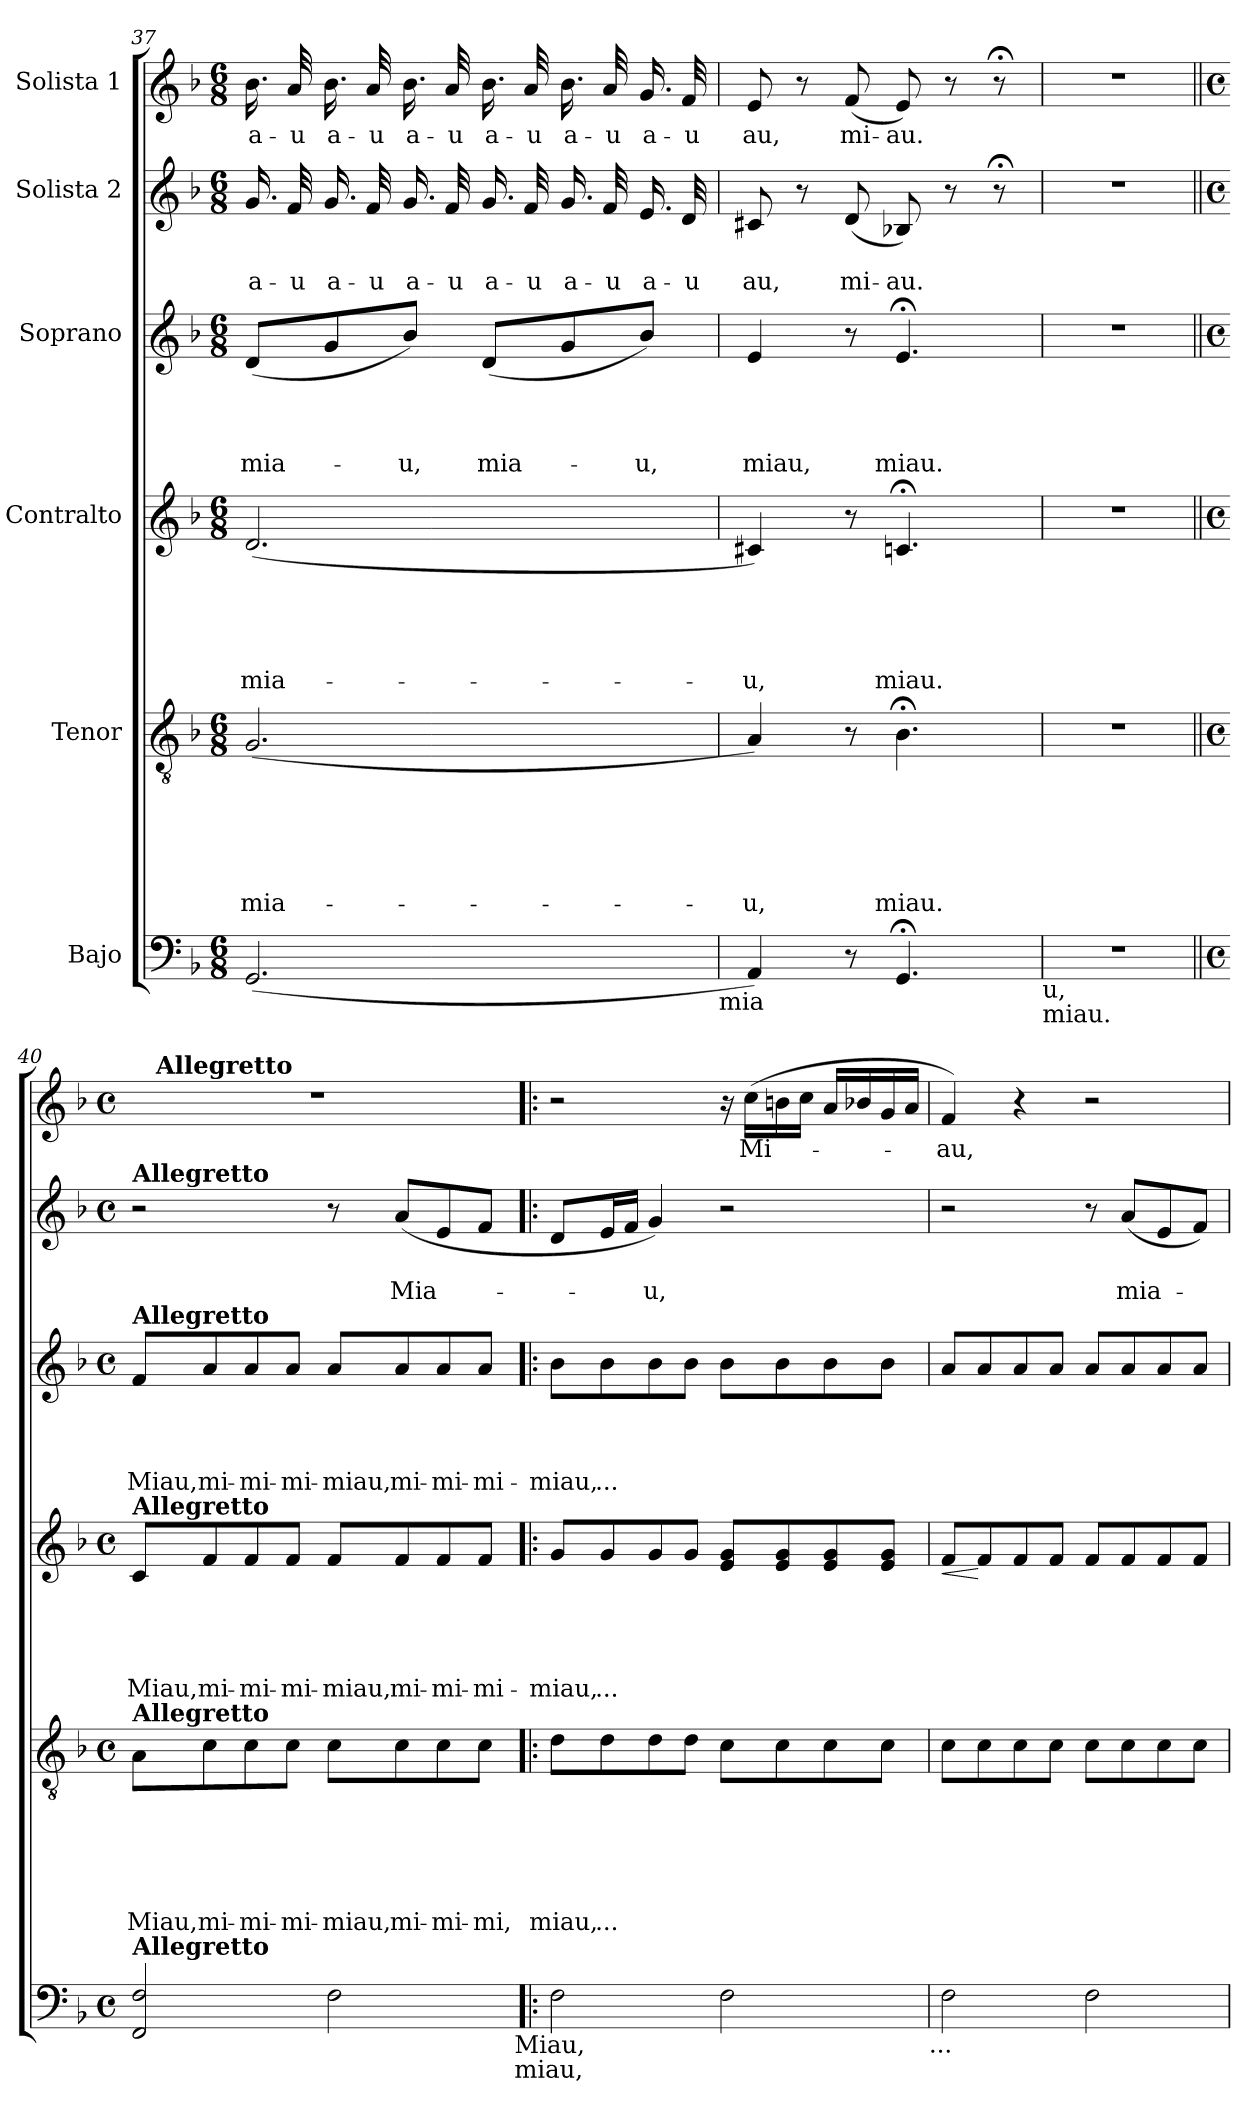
**kern	**kern	**text	**text	**text	**text	**text	**text	**kern	**text	**text	**text	**text	**text	**dynam	**kern	**text	**text	**text	**text	**kern	**text	**text	**kern	**text
*part6	*part5	*part5	*part5	*part5	*part5	*part5	*part5	*part4	*part4	*part4	*part4	*part4	*part4	*part4	*part3	*part3	*part3	*part3	*part3	*part2	*part2	*part2	*part1	*part1
*staff6	*staff5	*staff5	*staff5	*staff5	*staff5	*staff5	*staff5	*staff4	*staff4	*staff4	*staff4	*staff4	*staff4	*staff4	*staff3	*staff3	*staff3	*staff3	*staff3	*staff2	*staff2	*staff2	*staff1	*staff1
*I"Bajo	*I"Tenor	*	*	*	*	*	*	*I"Contralto	*	*	*	*	*	*	*I"Soprano	*	*	*	*	*I"Solista 2	*	*	*I"Solista 1	*
*clefF4	*clefGv2	*	*	*	*	*	*	*clefG2	*	*	*	*	*	*	*clefG2	*	*	*	*	*clefG2	*	*	*clefG2	*
*ITrd7c12	*	*	*	*	*	*	*	*	*	*	*	*	*	*	*	*	*	*	*	*	*	*	*	*
*k[b-]	*k[b-]	*	*	*	*	*	*	*k[b-]	*	*	*	*	*	*	*k[b-]	*	*	*	*	*k[b-]	*	*	*k[b-]	*
*F:	*F:	*	*	*	*	*	*	*F:	*	*	*	*	*	*	*F:	*	*	*	*	*F:	*	*	*F:	*
*M6/8	*M6/8	*	*	*	*	*	*	*M6/8	*	*	*	*	*	*	*M6/8	*	*	*	*	*M6/8	*	*	*M6/8	*
=37	=37	=37	=37	=37	=37	=37	=37	=37	=37	=37	=37	=37	=37	=37	=37	=37	=37	=37	=37	=37	=37	=37	=37	=37
!	!	!	!	!	!	!	!LO:LY:b	!	!	!	!	!	!LO:LY:b	!	!	!	!	!	!LO:LY:b	!	!	!LO:LY:b	!	!LO:LY:b
(<2.GGG/	(<2.G/	.	.	.	.	.	-mia-	(<2.d/	.	.	.	.	-mia-	.	(<8d/L	.	.	.	mia-	16.g/	.	-a-	16.b-\	-a-
!	!	!	!	!	!	!	!	!	!	!	!	!	!	!	!	!	!	!	!	!	!	!LO:LY:b	!	!LO:LY:b
.	.	.	.	.	.	.	.	.	.	.	.	.	.	.	.	.	.	.	.	32f/	.	-u	32a/	-u
!	!	!	!	!	!	!	!	!	!	!	!	!	!	!	!	!	!	!	!	!	!	!LO:LY:b	!	!LO:LY:b
.	.	.	.	.	.	.	.	.	.	.	.	.	.	.	8g/	.	.	.	.	16.g/	.	a-	16.b-\	a-
!	!	!	!	!	!	!	!	!	!	!	!	!	!	!	!	!	!	!	!	!	!	!LO:LY:b	!	!LO:LY:b
.	.	.	.	.	.	.	.	.	.	.	.	.	.	.	.	.	.	.	.	32f/	.	-u	32a/	-u
!	!	!	!	!	!	!	!	!	!	!	!	!	!	!	!	!	!	!	!LO:LY:b	!	!	!LO:LY:b	!	!LO:LY:b
.	.	.	.	.	.	.	.	.	.	.	.	.	.	.	8b-/J)	.	.	.	-u,	16.g/	.	a-	16.b-\	a-
!	!	!	!	!	!	!	!	!	!	!	!	!	!	!	!	!	!	!	!	!	!	!LO:LY:b	!	!LO:LY:b
.	.	.	.	.	.	.	.	.	.	.	.	.	.	.	.	.	.	.	.	32f/	.	-u	32a/	-u
!	!	!	!	!	!	!	!	!	!	!	!	!	!	!	!	!	!	!	!LO:LY:b	!	!	!LO:LY:b	!	!LO:LY:b
.	.	.	.	.	.	.	.	.	.	.	.	.	.	.	(<8d/L	.	.	.	mia-	16.g/	.	a-	16.b-\	a-
!	!	!	!	!	!	!	!	!	!	!	!	!	!	!	!	!	!	!	!	!	!	!LO:LY:b	!	!LO:LY:b
.	.	.	.	.	.	.	.	.	.	.	.	.	.	.	.	.	.	.	.	32f/	.	-u	32a/	-u
!	!	!	!	!	!	!	!	!	!	!	!	!	!	!	!	!	!	!	!	!	!	!LO:LY:b	!	!LO:LY:b
.	.	.	.	.	.	.	.	.	.	.	.	.	.	.	8g/	.	.	.	.	16.g/	.	a-	16.b-\	a-
!	!	!	!	!	!	!	!	!	!	!	!	!	!	!	!	!	!	!	!	!	!	!LO:LY:b	!	!LO:LY:b
.	.	.	.	.	.	.	.	.	.	.	.	.	.	.	.	.	.	.	.	32f/	.	-u	32a/	-u
!	!	!	!	!	!	!	!	!	!	!	!	!	!	!	!	!	!	!	!LO:LY:b	!	!	!LO:LY:b	!	!LO:LY:b
.	.	.	.	.	.	.	.	.	.	.	.	.	.	.	8b-/J)	.	.	.	-u,	16.e/	.	a-	16.g/	a-
!	!	!	!	!	!	!	!	!	!	!	!	!	!	!	!	!	!	!	!	!	!	!LO:LY:b	!	!LO:LY:b
.	.	.	.	.	.	.	.	.	.	.	.	.	.	.	.	.	.	.	.	32d/	.	-u	32f/	-u
!LO:TX:b:t=mia	!	!	!	!	!	!	!	!	!	!	!	!	!	!	!	!	!	!	!	!	!	!	!	!
=38	=38	=38	=38	=38	=38	=38	=38	=38	=38	=38	=38	=38	=38	=38	=38	=38	=38	=38	=38	=38	=38	=38	=38	=38
!	!	!	!	!	!	!	!LO:LY:b	!	!	!	!	!	!LO:LY:b	!	!	!	!	!	!LO:LY:b	!	!	!LO:LY:b	!	!LO:LY:b
4AAA/)	4A/)	.	.	.	.	.	-u,	4c#X/)	.	.	.	.	-u,	.	4e/	.	.	.	miau,	8c#X/	.	au,	8e/	au,
.	.	.	.	.	.	.	.	.	.	.	.	.	.	.	.	.	.	.	.	8r	.	.	8r	.
!	!	!	!	!	!	!	!	!	!	!	!	!	!	!	!	!	!	!	!	!	!	!LO:LY:b	!	!LO:LY:b
8r	8r	.	.	.	.	.	.	8r	.	.	.	.	.	.	8r	.	.	.	.	(<8d/	.	mi-	(<8f/	mi-
!	!	!	!	!	!	!	!LO:LY:b	!	!	!	!	!	!LO:LY:b	!	!	!	!	!	!LO:LY:b	!	!	!LO:LY:b	!	!LO:LY:b
4.GGG;/	4.B-;<\	.	.	.	.	.	miau.	4.cn;/	.	.	.	.	miau.	.	4.e;/	.	.	.	miau.	8B-X/)	.	-au.	8e/)	-au.
.	.	.	.	.	.	.	.	.	.	.	.	.	.	.	.	.	.	.	.	8r	.	.	8r	.
.	.	.	.	.	.	.	.	.	.	.	.	.	.	.	.	.	.	.	.	8r;<	.	.	8r;<	.
!LO:TX:b:t=u,	!	!	!	!	!	!	!	!	!	!	!	!	!	!	!	!	!	!	!	!	!	!	!	!
!LO:TX:b:t=miau.	!	!	!	!	!	!	!	!	!	!	!	!	!	!	!	!	!	!	!	!	!	!	!	!
=39	=39	=39	=39	=39	=39	=39	=39	=39	=39	=39	=39	=39	=39	=39	=39	=39	=39	=39	=39	=39	=39	=39	=39	=39
!LO:N:vis=1	!LO:N:vis=1	!	!	!	!	!	!	!LO:N:vis=1	!	!	!	!	!	!	!LO:N:vis=1	!	!	!	!	!LO:N:vis=1	!	!	!LO:N:vis=1	!
2.r	2.r	.	.	.	.	.	.	2.r	.	.	.	.	.	.	2.r	.	.	.	.	2.r	.	.	2.r	.
!!LO:LB:g=z
=40||	=40||	=40||	=40||	=40||	=40||	=40||	=40||	=40||	=40||	=40||	=40||	=40||	=40||	=40||	=40||	=40||	=40||	=40||	=40||	=40||	=40||	=40||	=40||	=40||
*M4/4	*M4/4	*	*	*	*	*	*	*M4/4	*	*	*	*	*	*	*M4/4	*	*	*	*	*M4/4	*	*	*M4/4	*
*met(c)	*met(c)	*	*	*	*	*	*	*met(c)	*	*	*	*	*	*	*met(c)	*	*	*	*	*met(c)	*	*	*met(c)	*
!	!	!	!	!	!	!	!	!	!	!	!	!	!	!	!	!	!	!	!	!LO:TX:a:B:t=Allegretto	!	!	!	!
!	!	!	!	!	!	!	!	!	!	!	!	!	!	!	!LO:TX:a:B:t=Allegretto	!	!	!	!	!	!	!	!	!
!	!	!	!	!	!	!	!	!LO:TX:a:B:t=Allegretto	!	!	!	!	!	!	!	!	!	!	!	!	!	!	!	!
!	!LO:TX:a:B:t=Allegretto	!	!	!	!	!	!	!	!	!	!	!	!	!	!	!	!	!	!	!	!	!	!	!
!LO:TX:a:B:t=Allegretto	!	!	!	!	!	!	!	!	!	!	!	!	!	!	!	!	!	!	!	!	!	!	!	!
!	!	!	!	!	!	!	!LO:LY:b	!	!	!	!	!	!LO:LY:b	!	!	!	!	!	!LO:LY:b	!	!	!	!	!
*	*	*	*	*	*	*	*	*	*	*	*	*	*	*	*	*	*	*	*	*	*	*	*^	*
2FFF/ 2FF/	8A\L	.	.	.	.	.	Miau,	8c/L	.	.	.	.	Miau,	.	8f/L	.	.	.	Miau,	2r	.	.	1r	32ryy	.
!	!	!	!	!	!	!	!	!	!	!	!	!	!	!	!	!	!	!	!	!	!	!	!	!LO:TX:a:B:t=Allegretto	!
.	.	.	.	.	.	.	.	.	.	.	.	.	.	.	.	.	.	.	.	.	.	.	.	2ryy	.
!	!	!	!	!	!	!	!LO:LY:b	!	!	!	!	!	!LO:LY:b	!	!	!	!	!	!LO:LY:b	!	!	!	!	!	!
.	8c\	.	.	.	.	.	mi-	8f/	.	.	.	.	mi-	.	8a/	.	.	.	mi-	.	.	.	.	.	.
!	!	!	!	!	!	!	!LO:LY:b	!	!	!	!	!	!LO:LY:b	!	!	!	!	!	!LO:LY:b	!	!	!	!	!	!
.	8c\	.	.	.	.	.	-mi-	8f/	.	.	.	.	-mi-	.	8a/	.	.	.	-mi-	.	.	.	.	.	.
!	!	!	!	!	!	!	!LO:LY:b	!	!	!	!	!	!LO:LY:b	!	!	!	!	!	!LO:LY:b	!	!	!	!	!	!
.	8c\J	.	.	.	.	.	-mi-	8f/J	.	.	.	.	-mi-	.	8a/J	.	.	.	-mi-	.	.	.	.	.	.
!	!	!	!	!	!	!	!LO:LY:b	!	!	!	!	!	!LO:LY:b	!	!	!	!	!	!LO:LY:b	!	!	!	!	!	!
2FF\	8c\L	.	.	.	.	.	-miau,	8f/L	.	.	.	.	-miau,	.	8a/L	.	.	.	-miau,	8r	.	.	.	.	.
.	.	.	.	.	.	.	.	.	.	.	.	.	.	.	.	.	.	.	.	.	.	.	.	4...ryy	.
!	!	!	!	!	!	!	!LO:LY:b	!	!	!	!	!	!LO:LY:b	!	!	!	!	!	!LO:LY:b	!	!	!LO:LY:b	!	!	!
.	8c\	.	.	.	.	.	mi-	8f/	.	.	.	.	mi-	.	8a/	.	.	.	mi-	(<8a/L	.	Mia-	.	.	.
!	!	!	!	!	!	!	!LO:LY:b	!	!	!	!	!	!LO:LY:b	!	!	!	!	!	!LO:LY:b	!	!	!	!	!	!
.	8c\	.	.	.	.	.	-mi-	8f/	.	.	.	.	-mi-	.	8a/	.	.	.	-mi-	8e/	.	.	.	.	.
!	!	!	!	!	!	!	!LO:LY:b	!	!	!	!	!	!LO:LY:b	!	!	!	!	!	!LO:LY:b	!	!	!	!	!	!
.	8c\J	.	.	.	.	.	-mi,	8f/J	.	.	.	.	-mi-	.	8a/J	.	.	.	-mi-	8f/J	.	.	.	.	.
!LO:TX:b:t=Miau,	!	!	!	!	!	!	!	!	!	!	!	!	!	!	!	!	!	!	!	!	!	!	!	!	!
!LO:TX:b:t=miau,	!	!	!	!	!	!	!	!	!	!	!	!	!	!	!	!	!	!	!	!	!	!	!	!	!
=41!|:	=41!|:	=41!|:	=41!|:	=41!|:	=41!|:	=41!|:	=41!|:	=41!|:	=41!|:	=41!|:	=41!|:	=41!|:	=41!|:	=41!|:	=41!|:	=41!|:	=41!|:	=41!|:	=41!|:	=41!|:	=41!|:	=41!|:	=41!|:	=41!|:	=41!|:
!	!	!	!	!	!	!	!LO:LY:b	!	!	!	!	!	!LO:LY:b	!	!	!	!	!	!LO:LY:b	!	!	!	!	!	!
*	*	*	*	*	*	*	*	*	*	*	*	*	*	*	*	*	*	*	*	*	*	*	*v	*v	*
2FF\	8d\L	.	.	.	.	.	miau,	8g/L	.	.	.	.	-miau,	.	8b-\L	.	.	.	-miau,	8d/L	.	.	2r	.
!	!	!	!	!	!	!	!LO:LY:b	!	!	!	!	!	!LO:LY:b	!	!	!	!	!	!LO:LY:b	!	!	!	!	!
.	8d\	.	.	.	.	.	...	8g/	.	.	.	.	...	.	8b-\	.	.	.	...	16e/L	.	.	.	.
.	.	.	.	.	.	.	.	.	.	.	.	.	.	.	.	.	.	.	.	16f/JJ	.	.	.	.
!	!	!	!	!	!	!	!	!	!	!	!	!	!	!	!	!	!	!	!	!	!	!LO:LY:b	!	!
.	8d\	.	.	.	.	.	.	8g/	.	.	.	.	.	.	8b-\	.	.	.	.	4g/)	.	-u,	.	.
.	8d\J	.	.	.	.	.	.	8g/J	.	.	.	.	.	.	8b-\J	.	.	.	.	.	.	.	.	.
2FF\	8c\L	.	.	.	.	.	.	8e/ 8g/L	.	.	.	.	.	.	8b-\L	.	.	.	.	2r	.	.	16ra	.
!	!	!	!	!	!	!	!	!	!	!	!	!	!	!	!	!	!	!	!	!	!	!	!	!LO:LY:b
.	.	.	.	.	.	.	.	.	.	.	.	.	.	.	.	.	.	.	.	.	.	.	(>16cc\LL	Mi-
.	8c\	.	.	.	.	.	.	8e/ 8g/	.	.	.	.	.	.	8b-\	.	.	.	.	.	.	.	16bn\	.
.	.	.	.	.	.	.	.	.	.	.	.	.	.	.	.	.	.	.	.	.	.	.	16cc\JJ	.
.	8c\	.	.	.	.	.	.	8e/ 8g/	.	.	.	.	.	.	8b-\	.	.	.	.	.	.	.	16a/LL	.
.	.	.	.	.	.	.	.	.	.	.	.	.	.	.	.	.	.	.	.	.	.	.	16b-X/	.
.	8c\J	.	.	.	.	.	.	8e/ 8g/J	.	.	.	.	.	.	8b-\J	.	.	.	.	.	.	.	16g/	.
.	.	.	.	.	.	.	.	.	.	.	.	.	.	.	.	.	.	.	.	.	.	.	16a/JJ	.
!LO:TX:b:t=...	!	!	!	!	!	!	!	!	!	!	!	!	!	!	!	!	!	!	!	!	!	!	!	!
=42	=42	=42	=42	=42	=42	=42	=42	=42	=42	=42	=42	=42	=42	=42	=42	=42	=42	=42	=42	=42	=42	=42	=42	=42
!	!	!	!	!	!	!	!	!	!	!	!	!	!	!LO:HP:b	!	!	!	!	!	!	!	!	!	!LO:LY:b
2FF\	8c\L	.	.	.	.	.	.	8f/L	.	.	.	.	.	<	8a/L	.	.	.	.	2r	.	.	4f/)	-au,
.	8c\	.	.	.	.	.	.	8f/	.	.	.	.	.	[	8a/	.	.	.	.	.	.	.	.	.
.	8c\	.	.	.	.	.	.	8f/	.	.	.	.	.	.	8a/	.	.	.	.	.	.	.	4r	.
.	8c\J	.	.	.	.	.	.	8f/J	.	.	.	.	.	.	8a/J	.	.	.	.	.	.	.	.	.
2FF\	8c\L	.	.	.	.	.	.	8f/L	.	.	.	.	.	.	8a/L	.	.	.	.	8r	.	.	2r	.
!	!	!	!	!	!	!	!	!	!	!	!	!	!	!	!	!	!	!	!	!	!	!LO:LY:b	!	!
.	8c\	.	.	.	.	.	.	8f/	.	.	.	.	.	.	8a/	.	.	.	.	(<8a/L	.	mia-	.	.
.	8c\	.	.	.	.	.	.	8f/	.	.	.	.	.	.	8a/	.	.	.	.	8e/	.	.	.	.
.	8c\J	.	.	.	.	.	.	8f/J	.	.	.	.	.	.	8a/J	.	.	.	.	8f/J)	.	.	.	.
=	=	=	=	=	=	=	=	=	=	=	=	=	=	=	=	=	=	=	=	=	=	=	=	=
*-	*-	*-	*-	*-	*-	*-	*-	*-	*-	*-	*-	*-	*-	*-	*-	*-	*-	*-	*-	*-	*-	*-	*-	*-
